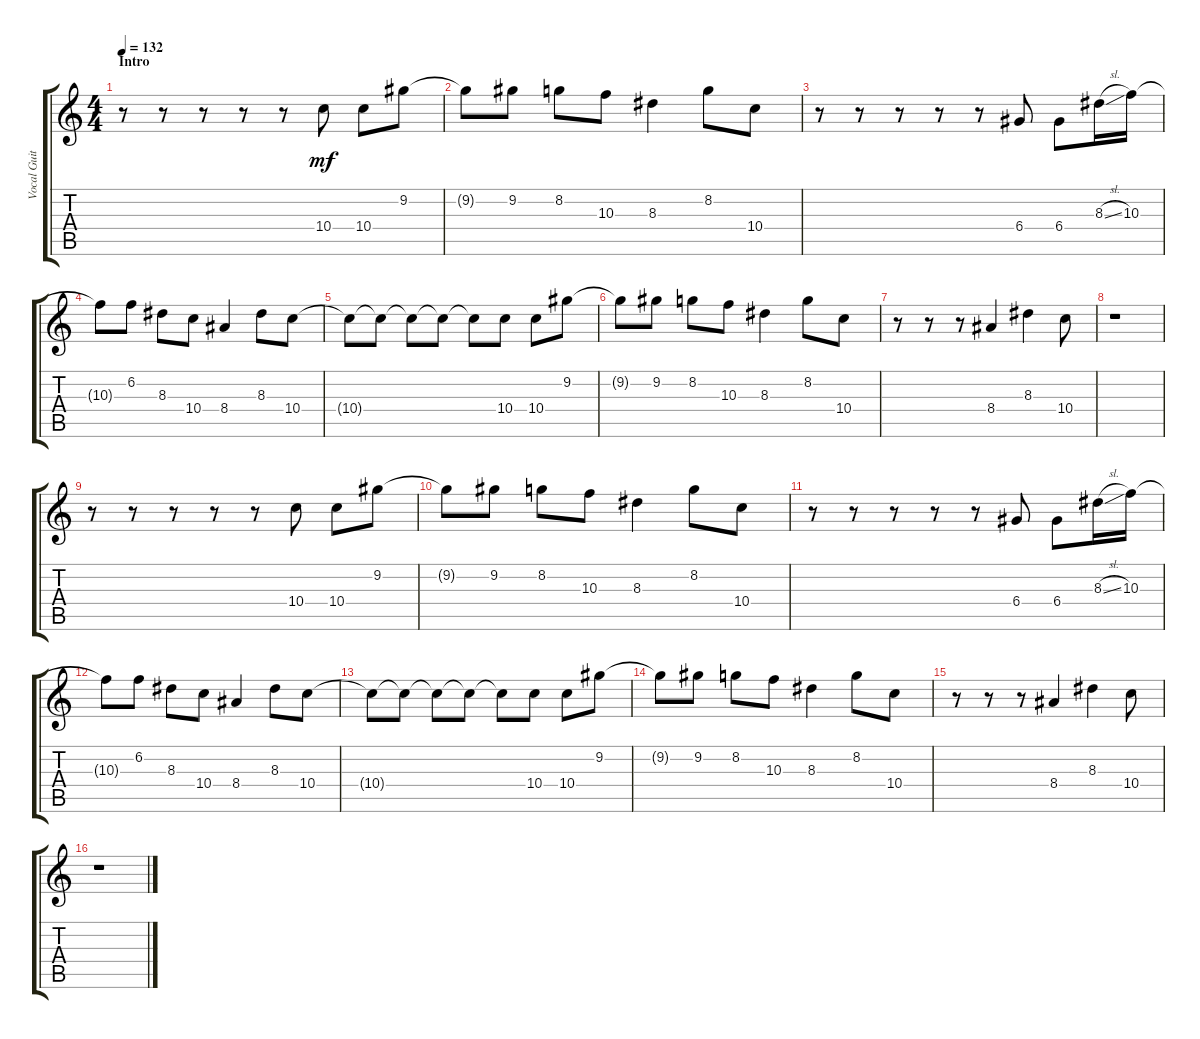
\track ("Vocal Guitar" "Vocal Guit") {instrument acousticguitarsteel}
\staff {score tabs}
\tuning (E4 B3 G3 D3 A2 E2) {hide}
\ts (4 4)
\section ("" "Intro")
\tempo 132
\clef g2
\ks c
r.8{dy mf instrument acousticguitarsteel} r.8 r.8 r.8 r.8 10.4.8 10.4.8 9.2.8 |
9.2{t}.8 9.2.8 8.2.8 10.3.8 8.3.4 8.2.8 10.4.8 |
r.8 r.8 r.8 r.8 r.8 6.4.8 6.4.8 8.3{sl}.16 10.3.16 |
10.3{t}.8 6.2.8 8.3.8 10.4.8 8.4.4 8.3.8 10.4.8 |
10.4{t}.8 10.4{t}.8 10.4{t}.8 10.4{t}.8 10.4{t}.8 10.4.8 10.4.8 9.2.8 |
9.2{t}.8 9.2.8 8.2.8 10.3.8 8.3.4 8.2.8 10.4.8 |
r.8 r.8 r.8 8.4.4 8.3.4 10.4.8 |
r.1 |
r.8 r.8 r.8 r.8 r.8 10.4.8 10.4.8 9.2.8 |
9.2{t}.8 9.2.8 8.2.8 10.3.8 8.3.4 8.2.8 10.4.8 |
r.8 r.8 r.8 r.8 r.8 6.4.8 6.4.8 8.3{sl}.16 10.3.16 |
10.3{t}.8 6.2.8 8.3.8 10.4.8 8.4.4 8.3.8 10.4.8 |
10.4{t}.8 10.4{t}.8 10.4{t}.8 10.4{t}.8 10.4{t}.8 10.4.8 10.4.8 9.2.8 |
9.2{t}.8 9.2.8 8.2.8 10.3.8 8.3.4 8.2.8 10.4.8 |
r.8 r.8 r.8 8.4.4 8.3.4 10.4.8 |
r.1
